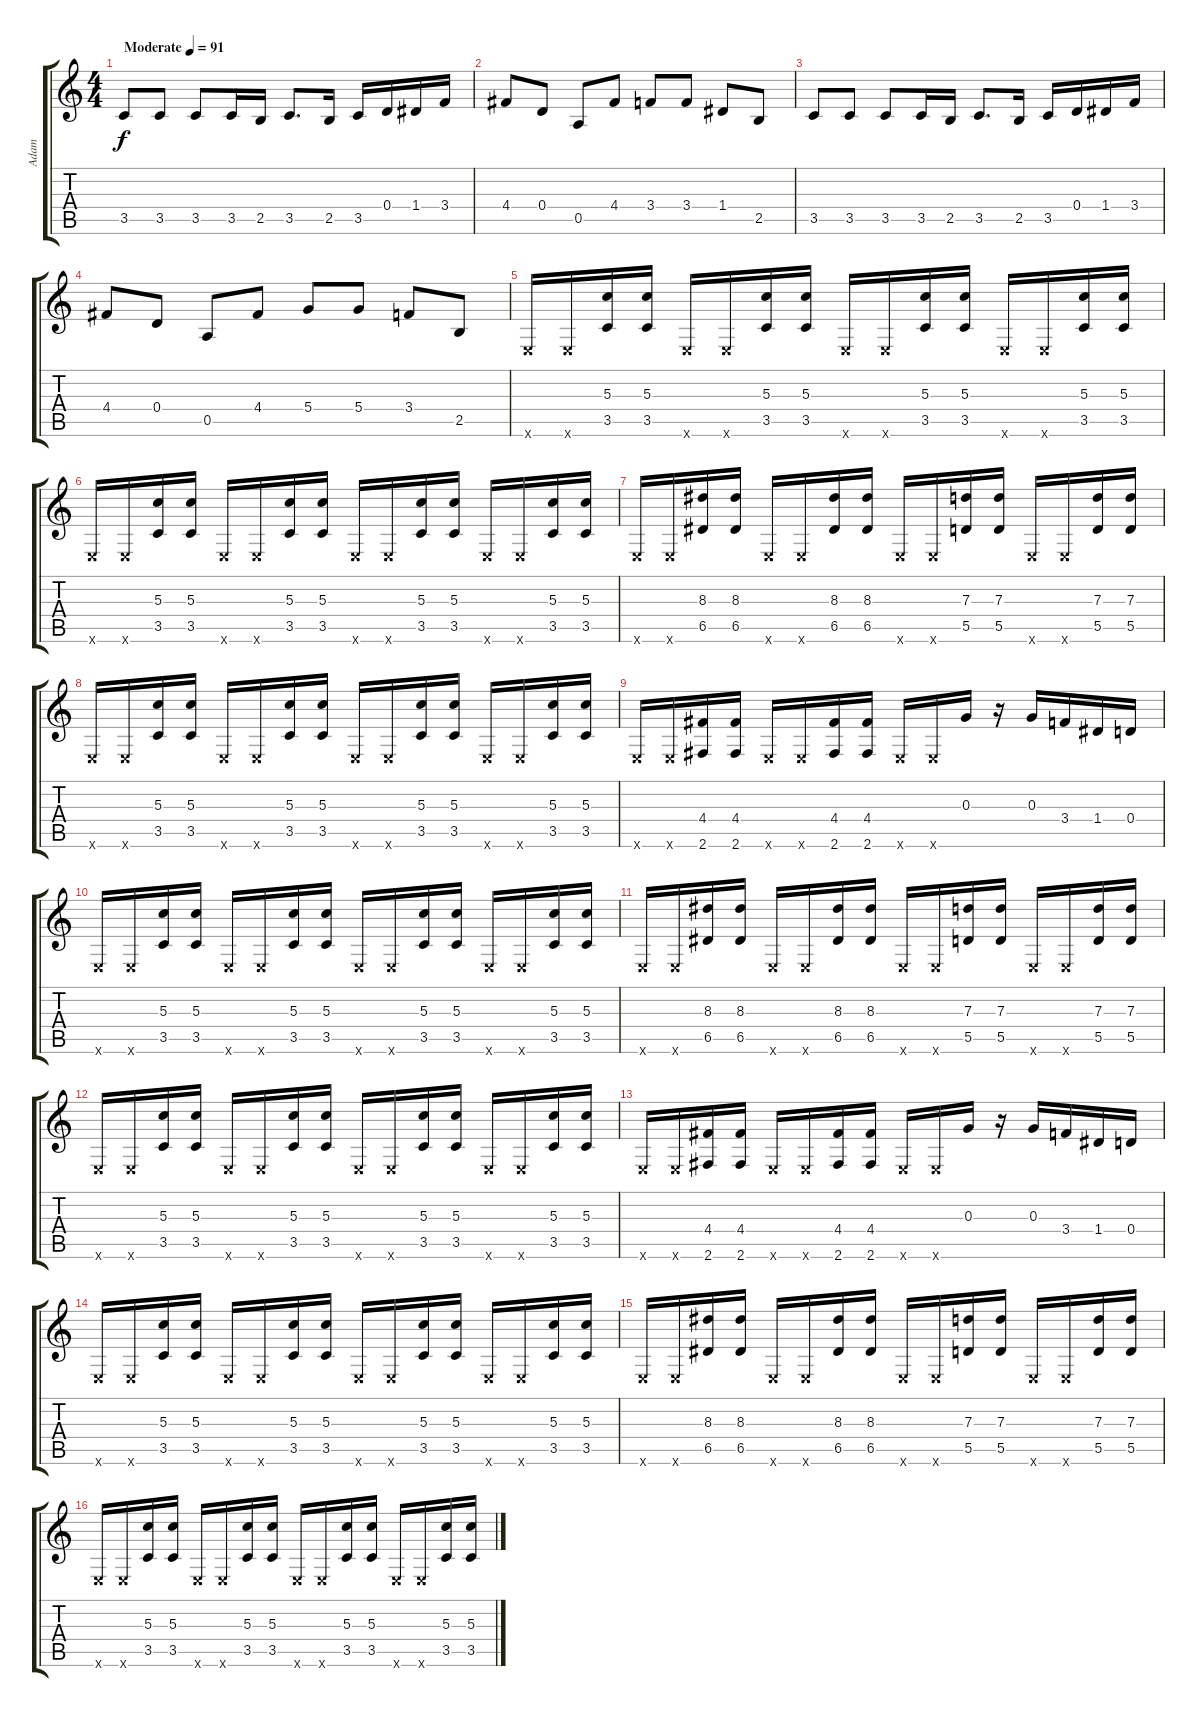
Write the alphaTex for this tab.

\track ("Adam" "Adam") {instrument distortionguitar}
\staff {score tabs}
\tuning (E4 B3 G3 D3 A2 E2) {hide}
\ts (4 4)
\tempo (91 "Moderate")
\clef g2
\ks c
3.5.8{dy f instrument distortionguitar} 3.5.8 3.5.8 3.5.16 2.5.16 3.5.8{d} 2.5.16 3.5.16 0.4.16 1.4.16 3.4.16 |
4.4.8 0.4.8 0.5.8 4.4.8 3.4.8 3.4.8 1.4.8 2.5.8 |
3.5.8 3.5.8 3.5.8 3.5.16 2.5.16 3.5.8{d} 2.5.16 3.5.16 0.4.16 1.4.16 3.4.16 |
4.4.8 0.4.8 0.5.8 4.4.8 5.4.8 5.4.8 3.4.8 2.5.8 |
0.6{x}.16 0.6{x}.16 (5.3 3.5).16 (5.3 3.5).16 0.6{x}.16 0.6{x}.16 (5.3 3.5).16 (5.3 3.5).16 0.6{x}.16 0.6{x}.16 (5.3 3.5).16 (5.3 3.5).16 0.6{x}.16 0.6{x}.16 (5.3 3.5).16 (5.3 3.5).16 |
0.6{x}.16 0.6{x}.16 (5.3 3.5).16 (5.3 3.5).16 0.6{x}.16 0.6{x}.16 (5.3 3.5).16 (5.3 3.5).16 0.6{x}.16 0.6{x}.16 (5.3 3.5).16 (5.3 3.5).16 0.6{x}.16 0.6{x}.16 (5.3 3.5).16 (5.3 3.5).16 |
0.6{x}.16 0.6{x}.16 (8.3 6.5).16 (8.3 6.5).16 0.6{x}.16 0.6{x}.16 (8.3 6.5).16 (8.3 6.5).16 0.6{x}.16 0.6{x}.16 (7.3 5.5).16 (7.3 5.5).16 0.6{x}.16 0.6{x}.16 (7.3 5.5).16 (7.3 5.5).16 |
0.6{x}.16 0.6{x}.16 (5.3 3.5).16 (5.3 3.5).16 0.6{x}.16 0.6{x}.16 (5.3 3.5).16 (5.3 3.5).16 0.6{x}.16 0.6{x}.16 (5.3 3.5).16 (5.3 3.5).16 0.6{x}.16 0.6{x}.16 (5.3 3.5).16 (5.3 3.5).16 |
0.6{x}.16 0.6{x}.16 (4.4 2.6).16 (4.4 2.6).16 0.6{x}.16 0.6{x}.16 (4.4 2.6).16 (4.4 2.6).16 0.6{x}.16 0.6{x}.16 0.3.16 r.16 0.3.16 3.4.16 1.4.16 0.4.16 |
0.6{x}.16 0.6{x}.16 (5.3 3.5).16 (5.3 3.5).16 0.6{x}.16 0.6{x}.16 (5.3 3.5).16 (5.3 3.5).16 0.6{x}.16 0.6{x}.16 (5.3 3.5).16 (5.3 3.5).16 0.6{x}.16 0.6{x}.16 (5.3 3.5).16 (5.3 3.5).16 |
0.6{x}.16 0.6{x}.16 (8.3 6.5).16 (8.3 6.5).16 0.6{x}.16 0.6{x}.16 (8.3 6.5).16 (8.3 6.5).16 0.6{x}.16 0.6{x}.16 (7.3 5.5).16 (7.3 5.5).16 0.6{x}.16 0.6{x}.16 (7.3 5.5).16 (7.3 5.5).16 |
0.6{x}.16 0.6{x}.16 (5.3 3.5).16 (5.3 3.5).16 0.6{x}.16 0.6{x}.16 (5.3 3.5).16 (5.3 3.5).16 0.6{x}.16 0.6{x}.16 (5.3 3.5).16 (5.3 3.5).16 0.6{x}.16 0.6{x}.16 (5.3 3.5).16 (5.3 3.5).16 |
0.6{x}.16 0.6{x}.16 (4.4 2.6).16 (4.4 2.6).16 0.6{x}.16 0.6{x}.16 (4.4 2.6).16 (4.4 2.6).16 0.6{x}.16 0.6{x}.16 0.3.16 r.16 0.3.16 3.4.16 1.4.16 0.4.16 |
0.6{x}.16 0.6{x}.16 (5.3 3.5).16 (5.3 3.5).16 0.6{x}.16 0.6{x}.16 (5.3 3.5).16 (5.3 3.5).16 0.6{x}.16 0.6{x}.16 (5.3 3.5).16 (5.3 3.5).16 0.6{x}.16 0.6{x}.16 (5.3 3.5).16 (5.3 3.5).16 |
0.6{x}.16 0.6{x}.16 (8.3 6.5).16 (8.3 6.5).16 0.6{x}.16 0.6{x}.16 (8.3 6.5).16 (8.3 6.5).16 0.6{x}.16 0.6{x}.16 (7.3 5.5).16 (7.3 5.5).16 0.6{x}.16 0.6{x}.16 (7.3 5.5).16 (7.3 5.5).16 |
0.6{x}.16 0.6{x}.16 (5.3 3.5).16 (5.3 3.5).16 0.6{x}.16 0.6{x}.16 (5.3 3.5).16 (5.3 3.5).16 0.6{x}.16 0.6{x}.16 (5.3 3.5).16 (5.3 3.5).16 0.6{x}.16 0.6{x}.16 (5.3 3.5).16 (5.3 3.5).16
